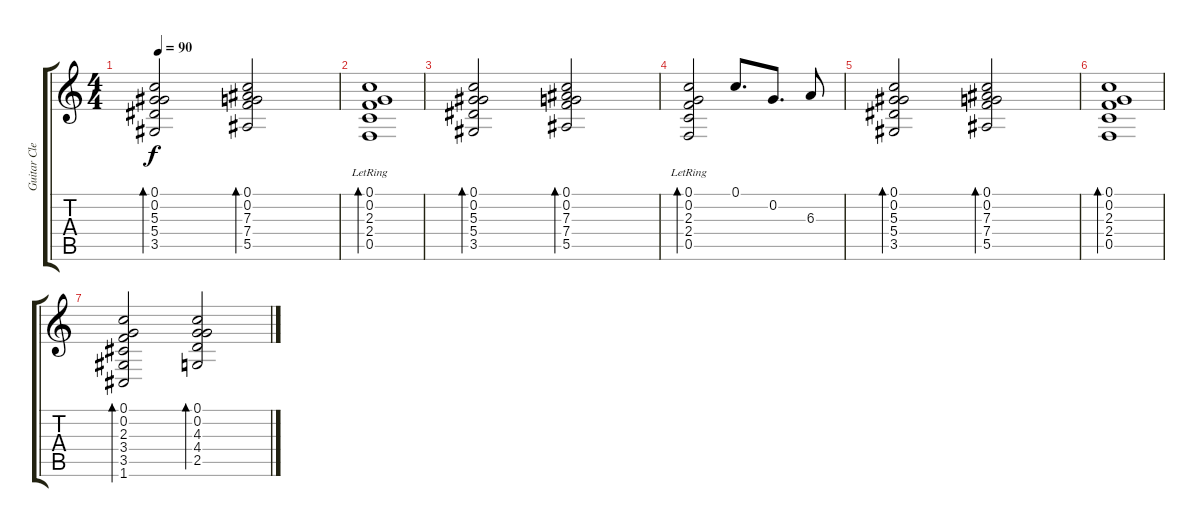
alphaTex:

\track ("Guitar Clean" "Guitar Cle") {instrument acousticguitarsteel}
\staff {score tabs}
\tuning (C4 G3 Eb3 Bb2 F2 C2) {hide}
\ts (4 4)
\tempo 90
\clef g2
\ks c
(0.1 0.2 5.3 5.4 3.5).2{bd 120 dy f instrument acousticguitarsteel} (0.1 0.2 7.3 7.4 5.5).2{bd 120} |
(0.1 0.2 2.3 2.4{lr} 0.5).1{bd 120} |
(0.1 0.2 5.3 5.4 3.5).2{bd 120} (0.1 0.2 7.3 7.4 5.5).2{bd 120} |
(0.1 0.2 2.3 2.4{lr} 0.5).2{bd 120} 0.1.8{d} 0.2.8{d} 6.3.8 |
(0.1 0.2 5.3 5.4 3.5).2{bd 120} (0.1 0.2 7.3 7.4 5.5).2{bd 120} |
(0.1 0.2 2.3 2.4 0.5).1{bd 120} |
(0.1 0.2 2.3 3.4 3.5 1.6).2{bd 120} (0.1 0.2 4.3 4.4 2.5).2{bd 120}
